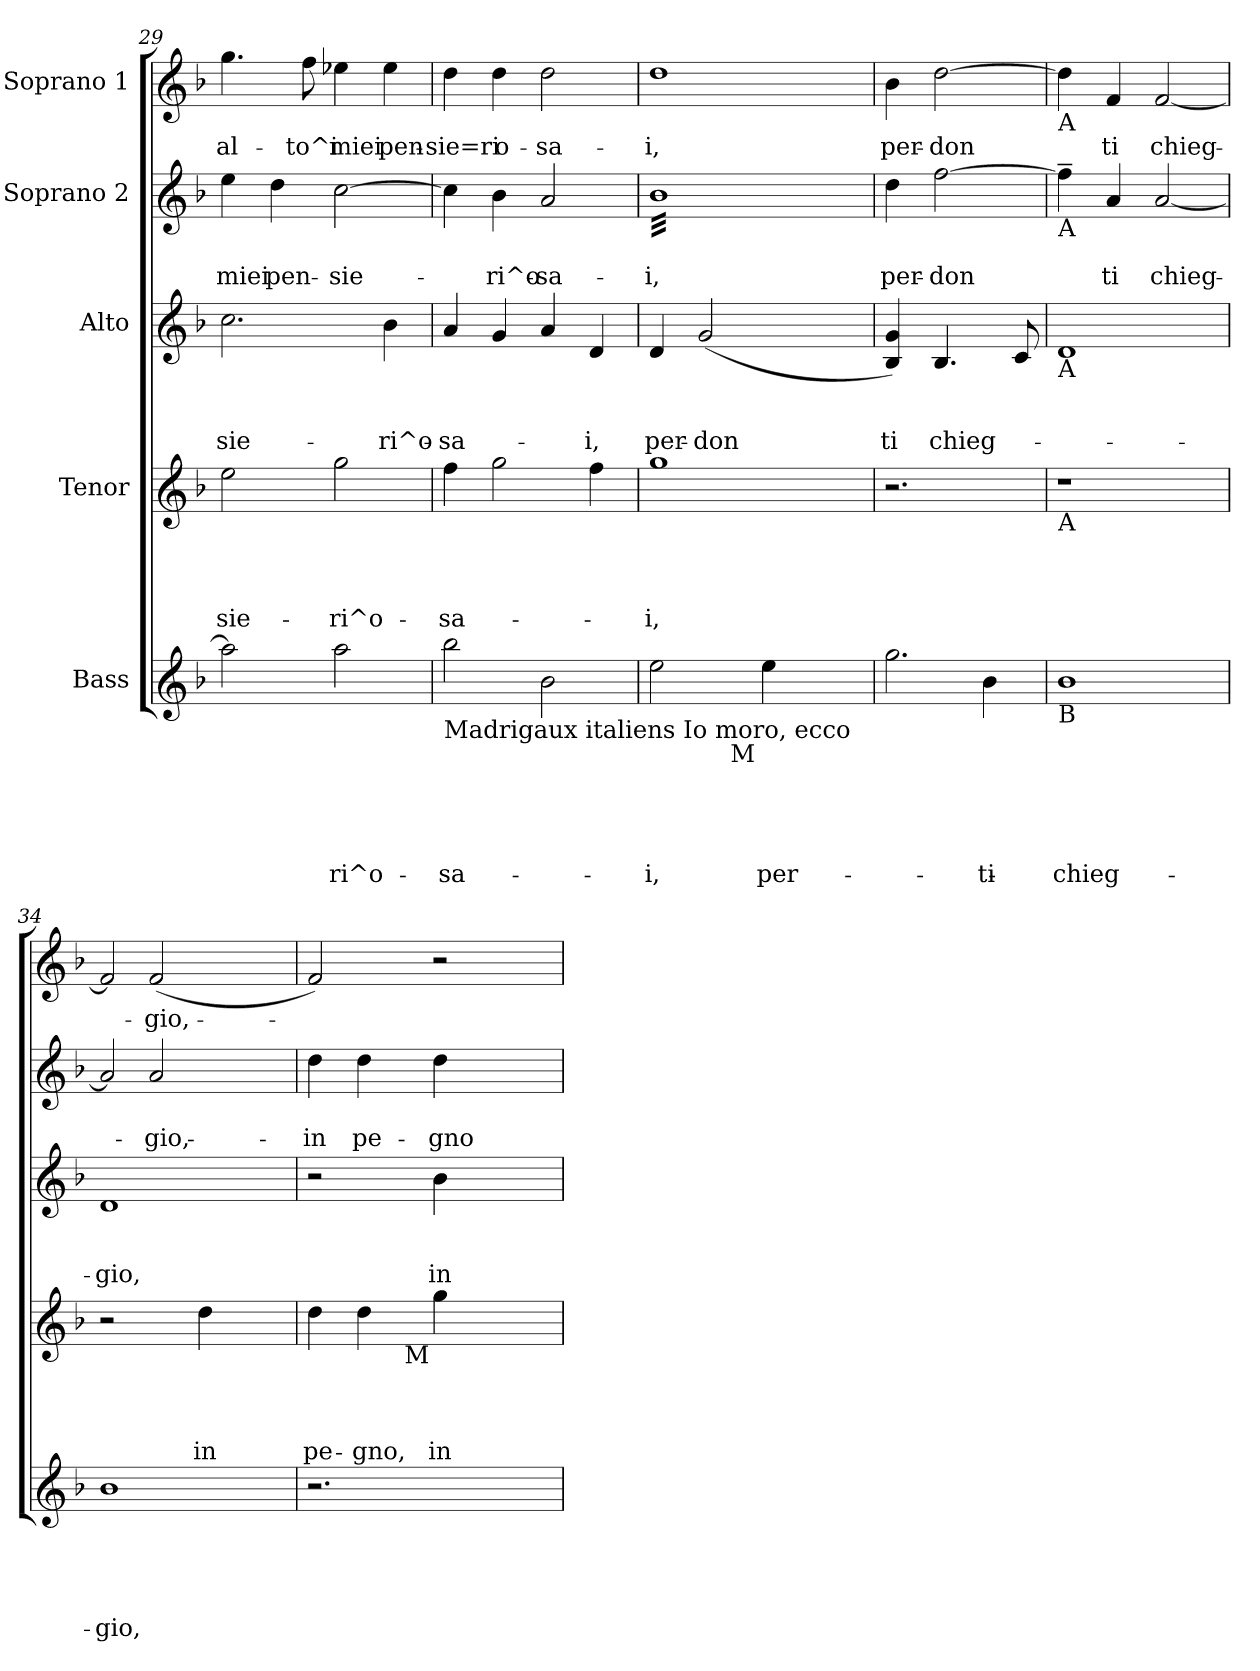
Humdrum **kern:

**kern	**text	**text	**text	**text	**text	**kern	**text	**text	**text	**text	**kern	**text	**text	**text	**kern	**text	**text	**kern	**text
*part5	*part5	*part5	*part5	*part5	*part5	*part4	*part4	*part4	*part4	*part4	*part3	*part3	*part3	*part3	*part2	*part2	*part2	*part1	*part1
*staff5	*staff5	*staff5	*staff5	*staff5	*staff5	*staff4	*staff4	*staff4	*staff4	*staff4	*staff3	*staff3	*staff3	*staff3	*staff2	*staff2	*staff2	*staff1	*staff1
*I"Bass	*	*	*	*	*	*I"Tenor	*	*	*	*	*I"Alto	*	*	*	*I"Soprano 2	*	*	*I"Soprano 1	*
*clefG2	*	*	*	*	*	*clefG2	*	*	*	*	*clefG2	*	*	*	*clefG2	*	*	*clefG2	*
*k[b-]	*	*	*	*	*	*k[b-]	*	*	*	*	*k[b-]	*	*	*	*k[b-]	*	*	*k[b-]	*
*F:	*	*	*	*	*	*F:	*	*	*	*	*F:	*	*	*	*F:	*	*	*F:	*
=29	=29	=29	=29	=29	=29	=29	=29	=29	=29	=29	=29	=29	=29	=29	=29	=29	=29	=29	=29
!	!	!	!	!	!	!	!	!	!	!LO:LY:b	!	!	!	!LO:LY:b	!	!	!LO:LY:b	!	!LO:LY:b
2aa\]	.	.	.	.	.	2ee\	.	.	.	-sie-	2.cc\	.	.	-sie-	4ee\	.	miei	4.gg\	al-
!	!	!	!	!	!	!	!	!	!	!	!	!	!	!	!	!	!LO:LY:b	!	!
.	.	.	.	.	.	.	.	.	.	.	.	.	.	.	4dd\	.	pen-	.	.
!	!	!	!	!	!	!	!	!	!	!	!	!	!	!	!	!	!	!	!LO:LY:b
.	.	.	.	.	.	.	.	.	.	.	.	.	.	.	.	.	.	8ff\	-to^i
!	!	!	!	!	!LO:LY:b	!	!	!	!	!LO:LY:b	!	!	!	!	!	!	!LO:LY:b	!	!LO:LY:b
2aa\	.	.	.	.	-ri^o-	2gg\	.	.	.	-ri^o-	.	.	.	.	[>2cc\	.	-sie-	4ee-X\	miei
!	!	!	!	!	!	!	!	!	!	!	!	!	!	!LO:LY:b	!	!	!	!	!LO:LY:b
.	.	.	.	.	.	.	.	.	.	.	4b-\	.	.	-ri^o-	.	.	.	4ee-\	pen-
=30	=30	=30	=30	=30	=30	=30	=30	=30	=30	=30	=30	=30	=30	=30	=30	=30	=30	=30	=30
!LO:TX:b:t=Madrigaux italiens Io moro, ecco	!	!	!	!	!	!	!	!	!	!	!	!	!	!	!	!	!	!	!
!	!	!	!	!	!LO:LY:b	!	!	!	!	!LO:LY:b	!	!	!	!LO:LY:b	!	!	!	!	!LO:LY:b
2bb-\	.	.	.	.	-sa-	4ff\	.	.	.	-sa-	4a/	.	.	-sa-	4cc\]	.	.	4dd\	-sie=ri
!	!	!	!	!	!	!	!	!	!	!	!	!	!	!	!	!	!LO:LY:b	!	!LO:LY:b
.	.	.	.	.	.	2gg\	.	.	.	.	4g/	.	.	.	4b-\	.	-ri^o-	4dd\	o-
!	!	!	!	!	!	!	!	!	!	!	!	!	!	!	!	!	!LO:LY:b	!	!LO:LY:b
2b-\	.	.	.	.	.	.	.	.	.	.	4a/	.	.	.	2a/	.	-sa-	2dd\	-sa-
!	!	!	!	!	!	!	!	!	!	!	!	!	!	!LO:LY:b	!	!	!	!	!
.	.	.	.	.	.	4ff\	.	.	.	.	4d/	.	.	-i,	.	.	.	.	.
=31	=31	=31	=31	=31	=31	=31	=31	=31	=31	=31	=31	=31	=31	=31	=31	=31	=31	=31	=31
!LO:TX:b:t=ch'io moro	!	!	!	!	!	!	!	!	!	!	!	!	!	!	!	!	!	!	!
!	!	!	!	!	!LO:LY:b	!	!	!	!	!LO:LY:b	!	!	!	!LO:LY:b	!	!	!LO:LY:b	!	!LO:LY:b
*^	*	*	*	*	*	*	*	*	*	*	*	*	*	*	*	*	*	*	*
*	*	*	*	*	*	*	*	*	*	*	*	*	*	*	*	*tremolo	*	*	*	*
2ee\	4.ryy	.	.	.	.	-i,	1gg	.	.	.	-i,	4d/	.	.	per-	32b-LLL	.	-i,	1dd	-i,
.	.	.	.	.	.	.	.	.	.	.	.	.	.	.	.	32b-	.	.	.	.
.	.	.	.	.	.	.	.	.	.	.	.	.	.	.	.	32b-	.	.	.	.
.	.	.	.	.	.	.	.	.	.	.	.	.	.	.	.	32b-	.	.	.	.
.	.	.	.	.	.	.	.	.	.	.	.	.	.	.	.	32b-	.	.	.	.
.	.	.	.	.	.	.	.	.	.	.	.	.	.	.	.	32b-	.	.	.	.
.	.	.	.	.	.	.	.	.	.	.	.	.	.	.	.	32b-	.	.	.	.
.	.	.	.	.	.	.	.	.	.	.	.	.	.	.	.	32b-	.	.	.	.
!	!	!	!	!	!	!	!	!	!	!	!	!	!	!	!LO:LY:b	!	!	!	!	!
.	.	.	.	.	.	.	.	.	.	.	.	(<2g:/	.	.	-don	32b-	.	.	.	.
.	.	.	.	.	.	.	.	.	.	.	.	.	.	.	.	32b-	.	.	.	.
.	.	.	.	.	.	.	.	.	.	.	.	.	.	.	.	32b-	.	.	.	.
.	.	.	.	.	.	.	.	.	.	.	.	.	.	.	.	32b-	.	.	.	.
!	!LO:TX:b:t=M	!	!	!	!	!	!	!	!	!	!	!	!	!	!	!	!	!	!	!
.	2ryy	.	.	.	.	.	.	.	.	.	.	.	.	.	.	32b-	.	.	.	.
.	.	.	.	.	.	.	.	.	.	.	.	.	.	.	.	32b-	.	.	.	.
.	.	.	.	.	.	.	.	.	.	.	.	.	.	.	.	32b-	.	.	.	.
.	.	.	.	.	.	.	.	.	.	.	.	.	.	.	.	32b-	.	.	.	.
!	!	!	!	!	!	!LO:LY:b	!	!	!	!	!	!	!	!	!	!	!	!	!	!
4ee\	.	.	.	.	.	per-	.	.	.	.	.	.	.	.	.	32b-	.	.	.	.
.	.	.	.	.	.	.	.	.	.	.	.	.	.	.	.	32b-	.	.	.	.
.	.	.	.	.	.	.	.	.	.	.	.	.	.	.	.	32b-	.	.	.	.
.	.	.	.	.	.	.	.	.	.	.	.	.	.	.	.	32b-	.	.	.	.
.	.	.	.	.	.	.	.	.	.	.	.	.	.	.	.	32b-	.	.	.	.
.	.	.	.	.	.	.	.	.	.	.	.	.	.	.	.	32b-	.	.	.	.
.	.	.	.	.	.	.	.	.	.	.	.	.	.	.	.	32b-	.	.	.	.
.	.	.	.	.	.	.	.	.	.	.	.	.	.	.	.	32b-	.	.	.	.
4ryy	.	.	.	.	.	.	.	.	.	.	.	4ryy	.	.	.	32b-	.	.	.	.
.	.	.	.	.	.	.	.	.	.	.	.	.	.	.	.	32b-	.	.	.	.
.	.	.	.	.	.	.	.	.	.	.	.	.	.	.	.	32b-	.	.	.	.
.	.	.	.	.	.	.	.	.	.	.	.	.	.	.	.	32b-	.	.	.	.
.	8ryy	.	.	.	.	.	.	.	.	.	.	.	.	.	.	32b-	.	.	.	.
.	.	.	.	.	.	.	.	.	.	.	.	.	.	.	.	32b-	.	.	.	.
.	.	.	.	.	.	.	.	.	.	.	.	.	.	.	.	32b-	.	.	.	.
.	.	.	.	.	.	.	.	.	.	.	.	.	.	.	.	32b-JJJ	.	.	.	.
*	*	*	*	*	*	*	*	*	*	*	*	*	*	*	*	*Xtremolo	*	*	*	*
=32	=32	=32	=32	=32	=32	=32	=32	=32	=32	=32	=32	=32	=32	=32	=32	=32	=32	=32	=32	=32
!	!	!	!	!	!	!	!	!	!	!	!	!	!	!	!LO:LY:b	!	!	!LO:LY:b	!	!LO:LY:b
2.gg\	2ryy	.	.	.	.	.	2.r	.	.	.	.	4B-/ 4g/)	.	.	ti	4dd:\	.	per-	4b-:\	per-
!	!	!	!	!	!	!	!	!	!	!	!	!	!	!	!LO:LY:b	!	!	!LO:LY:b	!	!LO:LY:b
.	.	.	.	.	.	.	.	.	.	.	.	4.B-/	.	.	chieg-	[>2ff\	.	-don	[>2dd\	-don
!	!	!	!	!	!	!LO:LY:b	!	!	!	!	!	!	!	!	!	!	!	!	!	!
.	4b-\	.	.	.	.	-ti	.	.	.	.	.	.	.	.	.	.	.	.	.	.
.	.	.	.	.	.	.	.	.	.	.	.	8c/	.	.	.	.	.	.	.	.
*v	*v	*	*	*	*	*	*	*	*	*	*	*	*	*	*	*	*	*	*	*
!!LO:PB:g=z
=33	=33	=33	=33	=33	=33	=33	=33	=33	=33	=33	=33	=33	=33	=33	=33	=33	=33	=33	=33
!	!	!	!	!	!	!	!	!	!	!	!	!	!	!	!	!	!	!LO:TX:b:t=A	!
!	!	!	!	!	!	!	!	!	!	!	!	!	!	!	!LO:TX:b:t=A	!	!	!	!
!	!	!	!	!	!	!	!	!	!	!	!LO:TX:b:t=A	!	!	!	!	!	!	!	!
!	!	!	!	!	!	!LO:TX:b:t=A	!	!	!	!	!	!	!	!	!	!	!	!	!
!LO:TX:b:t=B	!	!	!	!	!	!	!	!	!	!	!	!	!	!	!	!	!	!	!
!	!	!	!	!	!LO:LY:b	!	!	!	!	!	!	!	!	!	!	!	!	!	!
1b-	.	.	.	.	chieg-	1r	.	.	.	.	1d	.	.	.	4ff~>\]	.	.	4dd\]	.
!	!	!	!	!	!	!	!	!	!	!	!	!	!	!	!	!	!LO:LY:b	!	!LO:LY:b
.	.	.	.	.	.	.	.	.	.	.	.	.	.	.	4a/	.	ti	4f/	ti
!	!	!	!	!	!	!	!	!	!	!	!	!	!	!	!	!	!LO:LY:b	!	!LO:LY:b
.	.	.	.	.	.	.	.	.	.	.	.	.	.	.	[<2a/	.	chieg-	[<2f/	chieg-
=34	=34	=34	=34	=34	=34	=34	=34	=34	=34	=34	=34	=34	=34	=34	=34	=34	=34	=34	=34
!	!	!	!	!	!LO:LY:b	!	!	!	!	!	!	!	!	!LO:LY:b	!	!	!	!	!
*	*	*	*	*	*	*	*	*	*	*	*	*	*	*	*^	*	*	*^	*
1b-	.	.	.	.	-gio,	2r	.	.	.	.	1d	.	.	-gio,	2a/]	4ryy	.	.	2f/]	4ryy	.
!	!	!	!	!	!	!	!	!	!	!	!	!	!	!	!	!	!	!LO:LY:b	!	!	!LO:LY:b
.	.	.	.	.	.	.	.	.	.	.	.	.	.	.	.	2a/	.	-gio,	.	(<2f/	-gio,
!	!	!	!	!	!	!	!	!	!	!LO:LY:b	!	!	!	!	!	!	!	!	!	!	!
.	.	.	.	.	.	4dd:\	.	.	.	in	.	.	.	.	4ryy	.	.	.	4ryy	.	.
.	.	.	.	.	.	4ryy	.	.	.	.	.	.	.	.	4ryy	4ryy	.	.	4ryy	4ryy	.
=35	=35	=35	=35	=35	=35	=35	=35	=35	=35	=35	=35	=35	=35	=35	=35	=35	=35	=35	=35	=35	=35
!	!	!	!	!	!	!	!	!	!	!LO:LY:b	!	!	!	!	!	!	!	!LO:LY:b	!	!	!
*	*	*	*	*	*	*	*	*	*	*	*	*	*	*	*v	*v	*	*	*	*	*
*	*	*	*	*	*	*^	*	*	*	*	*	*	*	*	*	*	*	*v	*v	*
2.r	.	.	.	.	.	4dd\	3ryy	.	.	.	pe-	2r	.	.	.	4dd:\	.	in	2f/)	.
!	!	!	!	!	!	!	!	!	!	!	!LO:LY:b	!	!	!	!	!	!	!LO:LY:b	!	!
.	.	.	.	.	.	4dd\	.	.	.	.	-gno,	.	.	.	.	4dd\	.	pe-	.	.
.	.	.	.	.	.	.	24.ryy	.	.	.	.	.	.	.	.	.	.	.	.	.
!	!	!	!	!	!	!	!LO:TX:b:t=M	!	!	!	!	!	!	!	!	!	!	!	!	!
.	.	.	.	.	.	.	3ryy	.	.	.	.	.	.	.	.	.	.	.	.	.
!	!	!	!	!	!	!	!	!	!	!	!LO:LY:b	!	!	!	!LO:LY:b	!	!	!LO:LY:b	!	!
.	.	.	.	.	.	4gg\	.	.	.	.	in	4b-:\	.	.	in	4dd\	.	-gno	2r	.
.	.	.	.	.	.	.	6ryy	.	.	.	.	.	.	.	.	.	.	.	.	.
4ryy	.	.	.	.	.	4ryy	.	.	.	.	.	4ryy	.	.	.	4ryy	.	.	.	.
.	.	.	.	.	.	.	12ryy	.	.	.	.	.	.	.	.	.	.	.	.	.
.	.	.	.	.	.	.	48ryy	.	.	.	.	.	.	.	.	.	.	.	.	.
*	*	*	*	*	*	*v	*v	*	*	*	*	*	*	*	*	*	*	*	*	*
=	=	=	=	=	=	=	=	=	=	=	=	=	=	=	=	=	=	=	=
*-	*-	*-	*-	*-	*-	*-	*-	*-	*-	*-	*-	*-	*-	*-	*-	*-	*-	*-	*-
